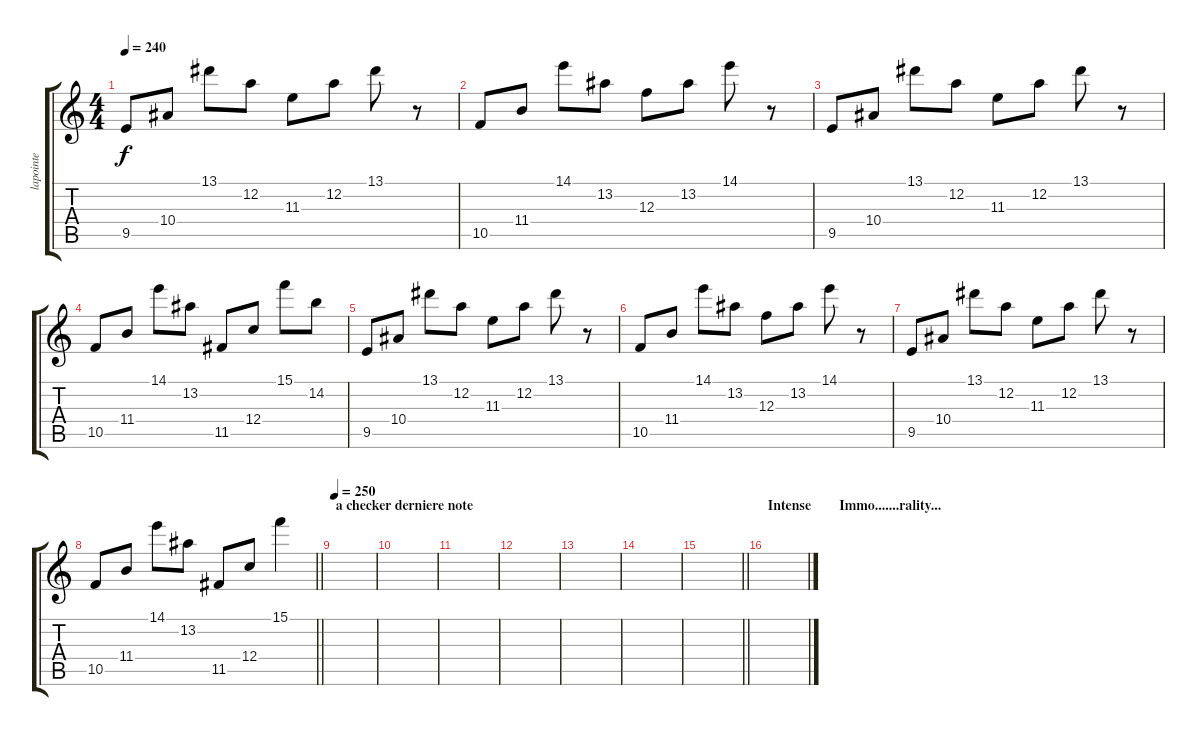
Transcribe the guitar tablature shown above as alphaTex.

\track ("lapointe" "lapointe") {instrument electricbassfinger}
\staff {score tabs}
\tuning (D4 A3 F3 C3 G2 C2) {hide}
\ts (4 4)
\tempo 240
\clef g2
\ks c
9.5.8{dy f} 10.4.8 13.1.8 12.2.8 11.3.8 12.2.8 13.1.8 r.8 |
10.5.8 11.4.8 14.1.8 13.2.8 12.3.8 13.2.8 14.1.8 r.8 |
9.5.8 10.4.8 13.1.8 12.2.8 11.3.8 12.2.8 13.1.8 r.8 |
10.5.8 11.4.8 14.1.8 13.2.8 11.5.8 12.4.8 15.1.8 14.2.8 |
9.5.8 10.4.8 13.1.8 12.2.8 11.3.8 12.2.8 13.1.8 r.8 |
10.5.8 11.4.8 14.1.8 13.2.8 12.3.8 13.2.8 14.1.8 r.8 |
9.5.8 10.4.8 13.1.8 12.2.8 11.3.8 12.2.8 13.1.8 r.8 |
\barLineRight lightlight
10.5.8 11.4.8 14.1.8 13.2.8 11.5.8 12.4.8 15.1.4 |
\section ("" "a checker derniere note")
\tempo 250
|
|
|
|
|
|
\barLineRight lightlight
|
\section ("" "Intense        Immo.......rality...")
